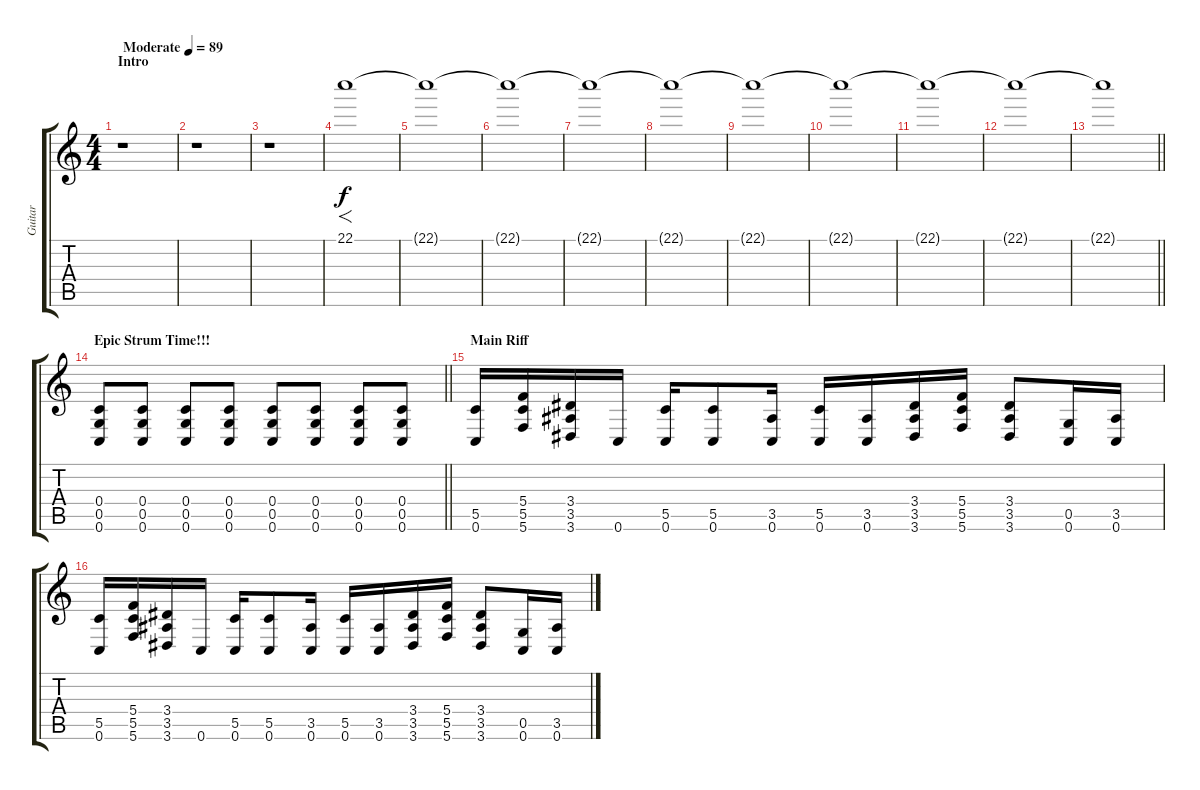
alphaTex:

\track ("Guitar" "Guitar") {instrument overdrivenguitar}
\staff {score tabs}
\tuning (D4 A3 F3 C3 G2 C2) {hide}
\ts (4 4)
\section ("" "Intro")
\tempo (89 "Moderate")
\clef g2
\ks c
r.1{dy f instrument overdrivenguitar} |
r.1 |
r.1 |
22.1.1{f} |
22.1{t}.1 |
22.1{t}.1 |
22.1{t}.1 |
22.1{t}.1 |
22.1{t}.1 |
22.1{t}.1 |
22.1{t}.1 |
22.1{t}.1 |
\barLineRight lightlight
22.1{t}.1 |
\section ("" "Epic Strum Time!!!")
\barLineRight lightlight
(0.4 0.5 0.6).8 (0.4 0.5 0.6).8 (0.4 0.5 0.6).8 (0.4 0.5 0.6).8 (0.4 0.5 0.6).8 (0.4 0.5 0.6).8 (0.4 0.5 0.6).8 (0.4 0.5 0.6).8 |
\section ("" "Main Riff")
(5.5 0.6).16 (5.4 5.5 5.6).16 (3.4 3.5 3.6).16 0.6.16 (5.5 0.6).16 (5.5 0.6).8 (3.5 0.6).16 (5.5 0.6).16 (3.5 0.6).16 (3.4 3.5 3.6).16 (5.4 5.5 5.6).16 (3.4 3.5 3.6).8 (0.5 0.6).16 (3.5 0.6).16 |
(5.5 0.6).16 (5.4 5.5 5.6).16 (3.4 3.5 3.6).16 0.6.16 (5.5 0.6).16 (5.5 0.6).8 (3.5 0.6).16 (5.5 0.6).16 (3.5 0.6).16 (3.4 3.5 3.6).16 (5.4 5.5 5.6).16 (3.4 3.5 3.6).8 (0.5 0.6).16 (3.5 0.6).16
